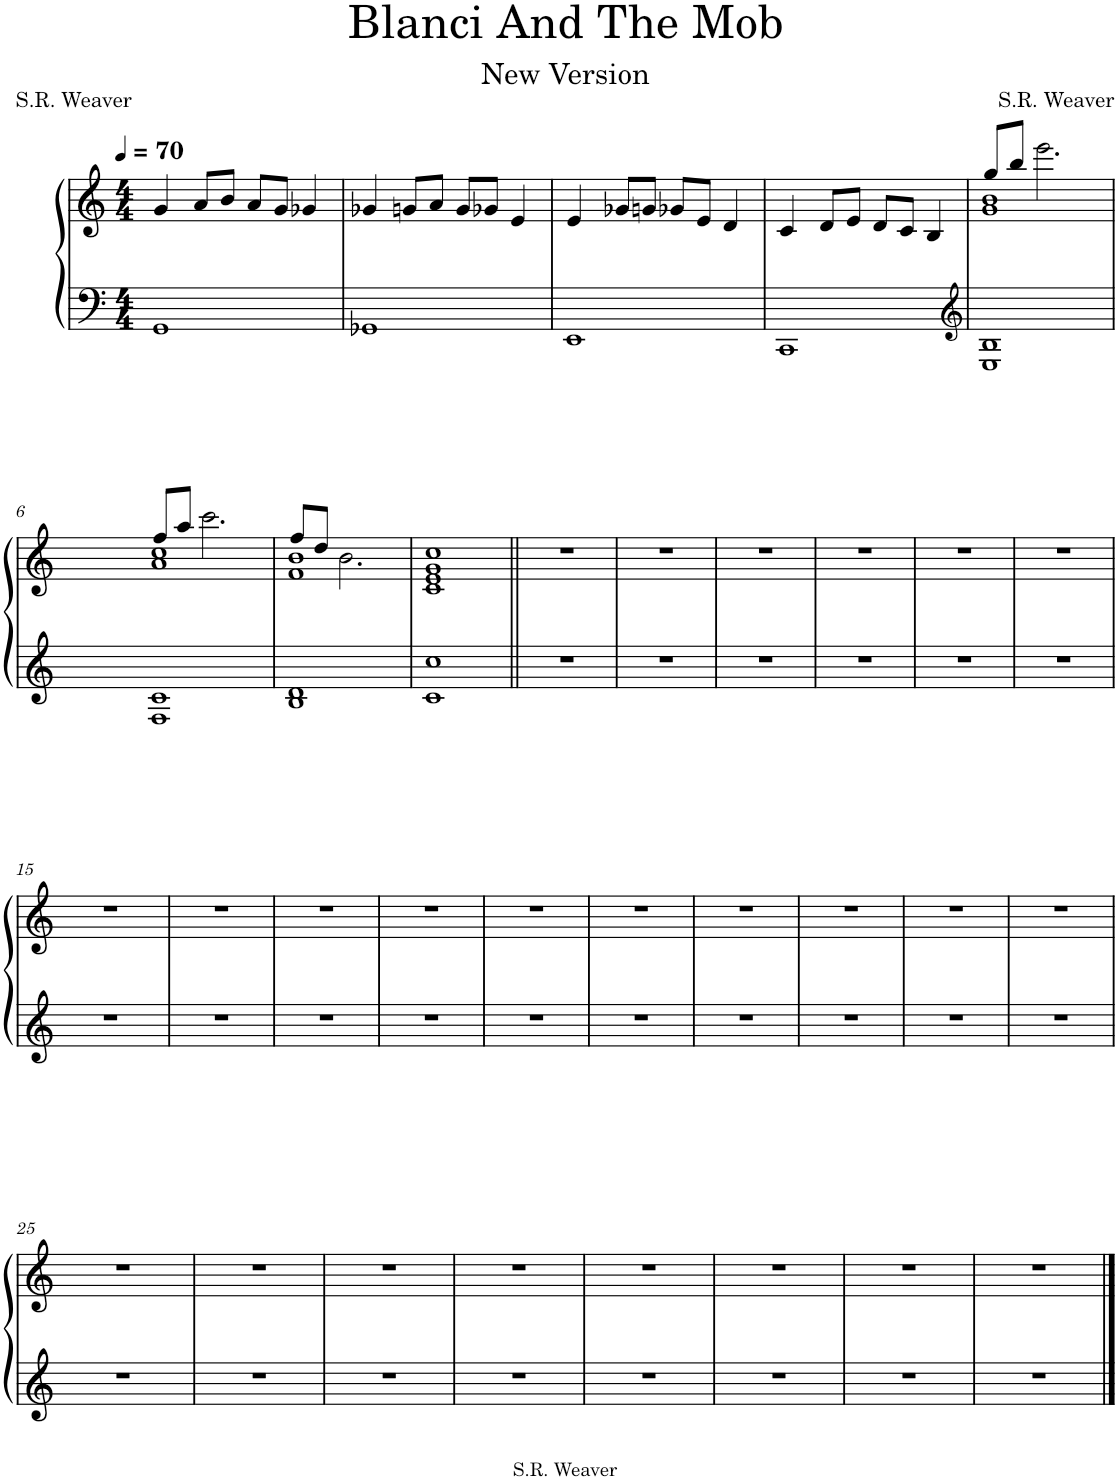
**kern	**kern
*part1	*part1
*staff2	*staff1
*I"Piano	*
*I'Pno.	*
*clefF4	*clefG2
*k[]	*k[]
*M4/4	*M4/4
*MM70	*MM70
=1	=1
1GG	4g/
.	8a/L
.	8b/J
.	8a/L
.	8g/J
.	4g-X/
=2	=2
1GG-X	4g-X/
.	8gn/L
.	8a/J
.	8g/L
.	8g-X/J
.	4e/
=3	=3
1EE	4e/
.	8g-X/L
.	8gn/J
.	8g-X/L
.	8e/J
.	4d/
=4	=4
1CC	4c/
.	8d/L
.	8e/J
.	8d/L
.	8c/J
.	4B/
=5	=5
*clefG2	*
*	*^
1E 1B	1g 1b	8gg/L
.	.	8bb/J
.	.	2.eee\
!!LO:LB:g=z	!!
=6	=6	=6
1F 1c	1a 1cc	8ff/L
.	.	8aa/J
.	.	2.ccc\
=7	=7	=7
1B 1d	1f 1b	8ff/L
.	.	8dd/J
.	.	2.b\
*	*v	*v
=8	=8
1c 1cc	1c 1e 1g 1cc
=9||	=9||
1r	1r
=10	=10
1r	1r
=11	=11
1r	1r
=12	=12
1r	1r
=13	=13
1r	1r
=14	=14
1r	1r
!!LO:LB:g=z
=15	=15
1r	1r
=16	=16
1r	1r
=17	=17
1r	1r
=18	=18
1r	1r
=19	=19
1r	1r
=20	=20
1r	1r
=21	=21
1r	1r
=22	=22
1r	1r
=23	=23
1r	1r
=24	=24
1r	1r
!!LO:LB:g=z
=25	=25
1r	1r
=26	=26
1r	1r
=27	=27
1r	1r
=28	=28
1r	1r
=29	=29
1r	1r
=30	=30
1r	1r
=31	=31
1r	1r
=32	=32
1r	1r
==	==
*-	*-
